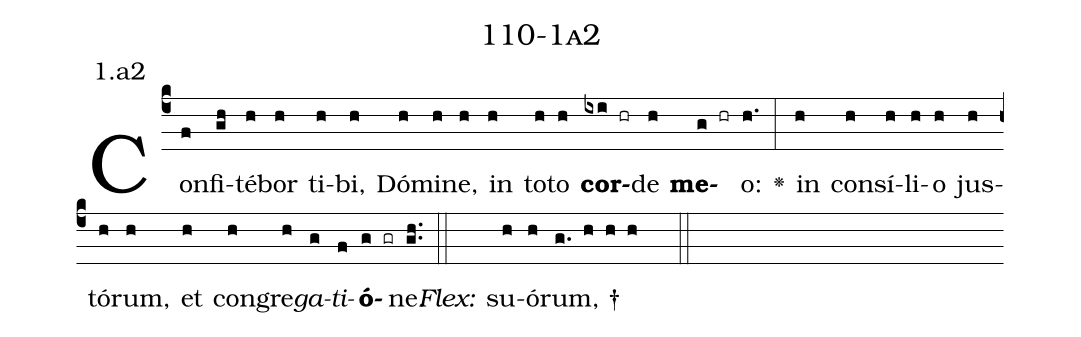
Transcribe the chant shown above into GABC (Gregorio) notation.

name: 110-1a2;
annotation: 1.a2;
%%
(c4)Con(f)fi(gh)té(h)bor(h) ti(h)bi,(h) Dó(h)mi(h)ne,(h) in(h) to(h)to(h) <b>cor</b>(ixi hr)de(h) <b>me</b>(g hr)o:(h.) <v>\greheightstar</v>(:) in(h) con(h)sí(h)li(h)o(h) jus(h)tó(h)rum,(h) et(h) con(h)gre(h)<i>ga</i>(g)<i>ti</i>(f)<b>ó</b>(g gr)ne.(gh..) (::)
<i>Flex:</i>()  su(h)ó(h)rum, †(g. h h h  ::)

%E(h) u(h) o(g) u(f) a(g) e.(gh..) (::)
